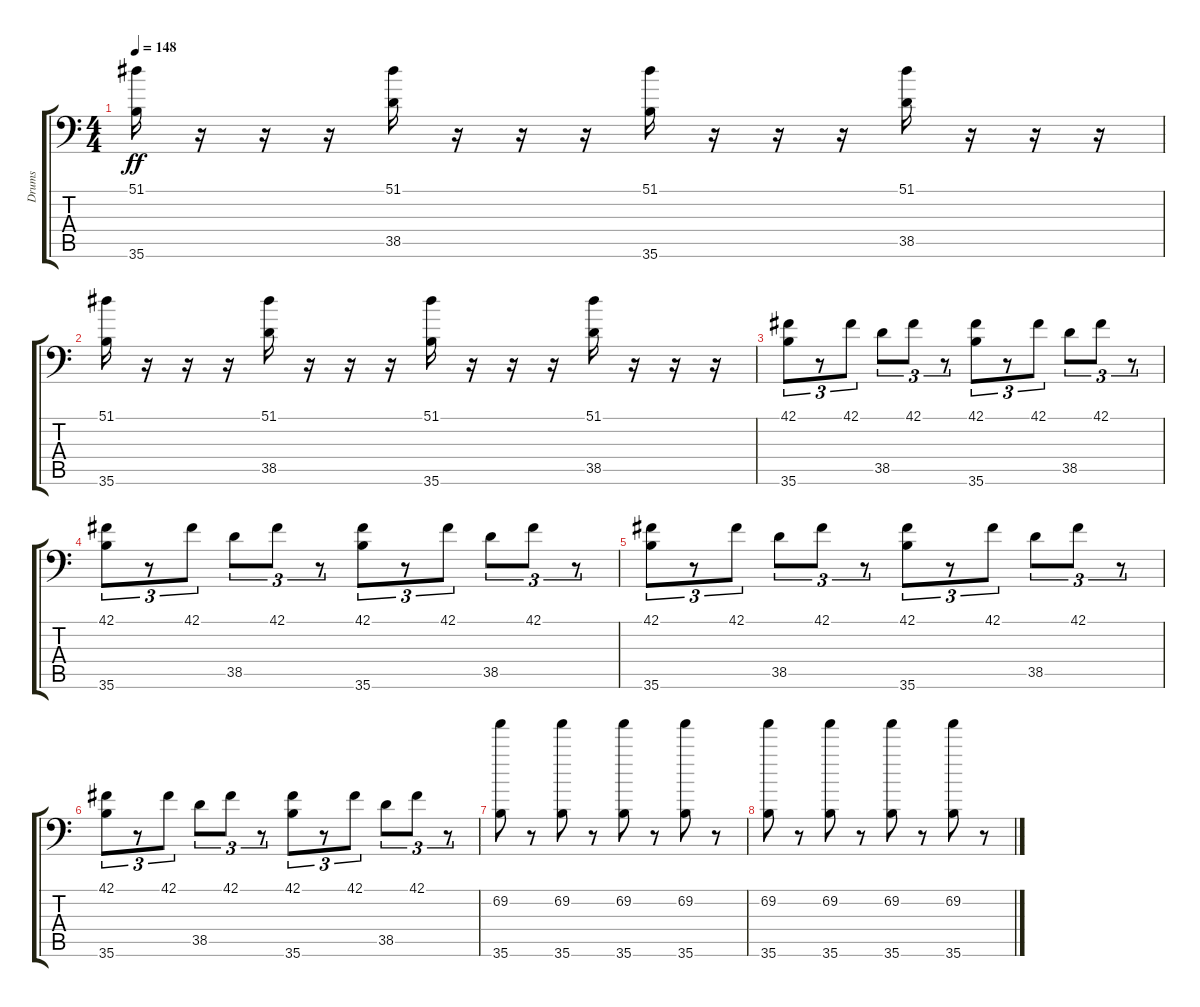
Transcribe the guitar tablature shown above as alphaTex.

\track ("Drums" "Drums") {instrument acousticgrandpiano}
\staff {score tabs}
\tuning (C-1 C-1 C-1 C-1 C-1 C-1) {hide}
\ts (4 4)
\tempo 148
\clef f4
\ks c
(51.1 35.6).16{dy ff} r.16 r.16 r.16 (51.1 38.5).16 r.16 r.16 r.16 (51.1 35.6).16 r.16 r.16 r.16 (51.1 38.5).16 r.16 r.16 r.16 |
(51.1 35.6).16 r.16 r.16 r.16 (51.1 38.5).16 r.16 r.16 r.16 (51.1 35.6).16 r.16 r.16 r.16 (51.1 38.5).16 r.16 r.16 r.16 |
(42.1 35.6).8{tu (3 2)} r.8{tu (3 2)} 42.1.8{tu (3 2)} 38.5.8{tu (3 2)} 42.1.8{tu (3 2)} r.8{tu (3 2)} (42.1 35.6).8{tu (3 2)} r.8{tu (3 2)} 42.1.8{tu (3 2)} 38.5.8{tu (3 2)} 42.1.8{tu (3 2)} r.8{tu (3 2)} |
(42.1 35.6).8{tu (3 2)} r.8{tu (3 2)} 42.1.8{tu (3 2)} 38.5.8{tu (3 2)} 42.1.8{tu (3 2)} r.8{tu (3 2)} (42.1 35.6).8{tu (3 2)} r.8{tu (3 2)} 42.1.8{tu (3 2)} 38.5.8{tu (3 2)} 42.1.8{tu (3 2)} r.8{tu (3 2)} |
(42.1 35.6).8{tu (3 2)} r.8{tu (3 2)} 42.1.8{tu (3 2)} 38.5.8{tu (3 2)} 42.1.8{tu (3 2)} r.8{tu (3 2)} (42.1 35.6).8{tu (3 2)} r.8{tu (3 2)} 42.1.8{tu (3 2)} 38.5.8{tu (3 2)} 42.1.8{tu (3 2)} r.8{tu (3 2)} |
(42.1 35.6).8{tu (3 2)} r.8{tu (3 2)} 42.1.8{tu (3 2)} 38.5.8{tu (3 2)} 42.1.8{tu (3 2)} r.8{tu (3 2)} (42.1 35.6).8{tu (3 2)} r.8{tu (3 2)} 42.1.8{tu (3 2)} 38.5.8{tu (3 2)} 42.1.8{tu (3 2)} r.8{tu (3 2)} |
(69.2 35.6).8 r.8 (69.2 35.6).8 r.8 (69.2 35.6).8 r.8 (69.2 35.6).8 r.8 |
(69.2 35.6).8 r.8 (69.2 35.6).8 r.8 (69.2 35.6).8 r.8 (69.2 35.6).8 r.8
